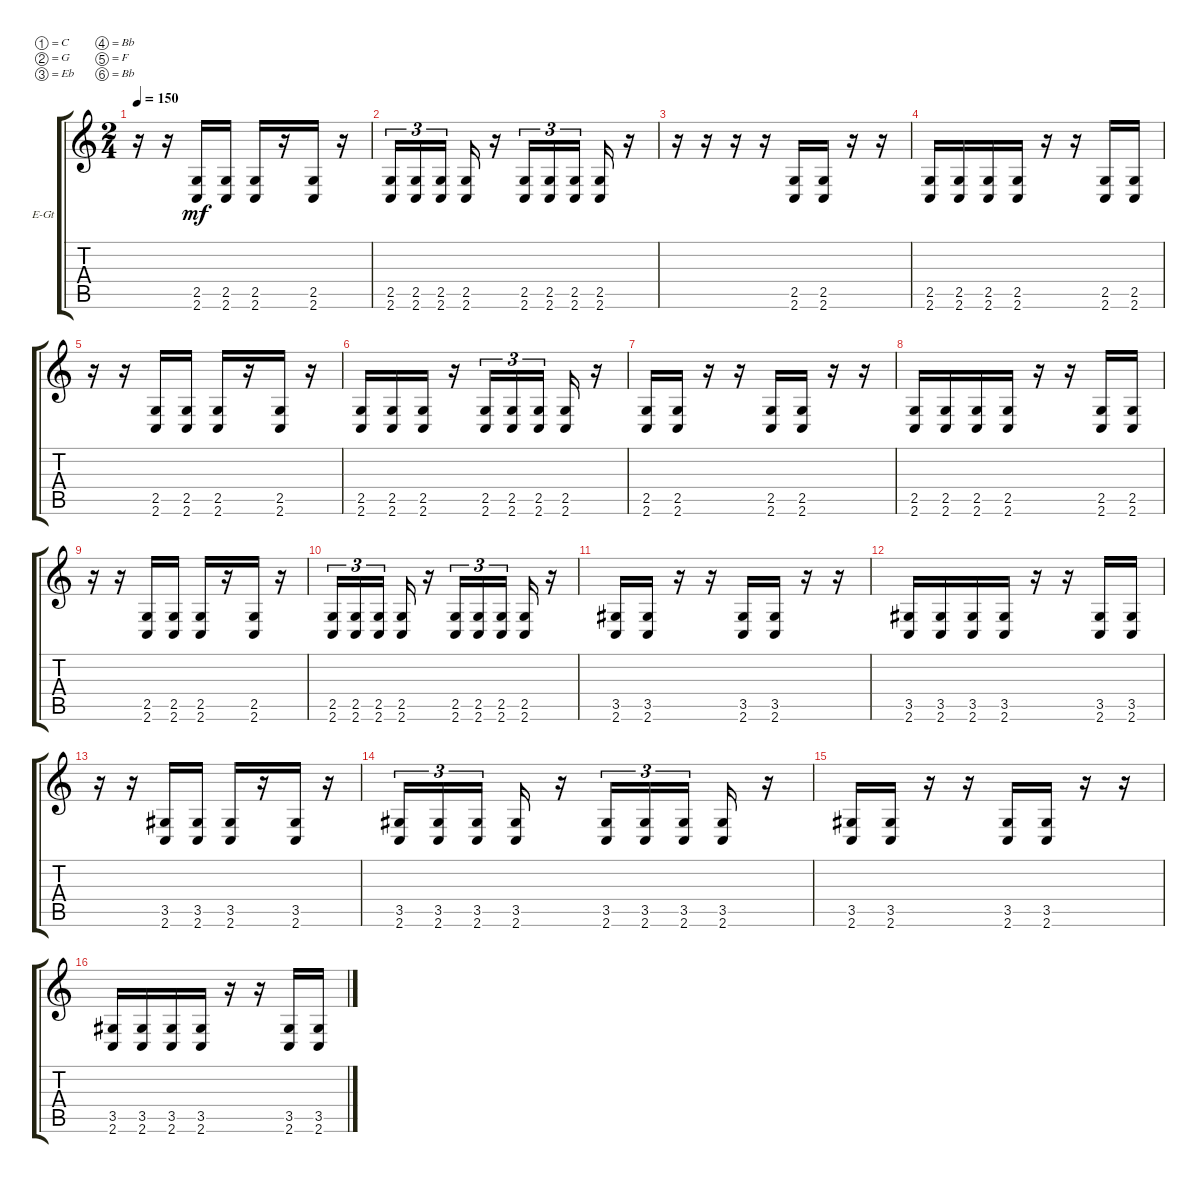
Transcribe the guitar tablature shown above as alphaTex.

\bracketExtendMode groupsimilarinstruments
\firstSystemTrackNameOrientation horizontal
\otherSystemsTrackNameOrientation horizontal
\track ("Electric Guitar 2" "E-Gt") {instrument distortionguitar}
\staff {score tabs}
\tuning (C4 G3 Eb3 Bb2 F2 Bb1)
\ts (2 4)
\tempo 150
\clef g2
\ks c
r.16{dy mf} r.16 (2.6 2.5).16 (2.5 2.6).16 (2.6 2.5).16 r.16 (2.5 2.6).16 r.16 |
(2.5 2.6).16{tu (3 2)} (2.6 2.5).16{tu (3 2)} (2.5 2.6).16{tu (3 2)} (2.6 2.5).16 r.16 (2.6 2.5).16{tu (3 2)} (2.5 2.6).16{tu (3 2)} (2.6 2.5).16{tu (3 2)} (2.5 2.6).16 r.16 |
r.16 r.16 r.16 r.16 (2.5 2.6).16 (2.5 2.6).16 r.16 r.16 |
(2.5 2.6).16 (2.5 2.6).16 (2.5 2.6).16 (2.5 2.6).16 r.16 r.16 (2.6 2.5).16 (2.5 2.6).16 |
r.16 r.16 (2.6 2.5).16 (2.5 2.6).16 (2.6 2.5).16 r.16 (2.5 2.6).16 r.16 |
(2.5 2.6).16 (2.6 2.5).16 (2.5 2.6).16 r.16 (2.6 2.5).16{tu (3 2)} (2.5 2.6).16{tu (3 2)} (2.6 2.5).16{tu (3 2)} (2.5 2.6).16 r.16 |
(2.6 2.5).16 (2.5 2.6).16 r.16 r.16 (2.5 2.6).16 (2.6 2.5).16 r.16 r.16 |
(2.5 2.6).16 (2.5 2.6).16 (2.5 2.6).16 (2.5 2.6).16 r.16 r.16 (2.6 2.5).16 (2.5 2.6).16 |
r.16 r.16 (2.6 2.5).16 (2.5 2.6).16 (2.6 2.5).16 r.16 (2.5 2.6).16 r.16 |
(2.5 2.6).16{tu (3 2)} (2.6 2.5).16{tu (3 2)} (2.5 2.6).16{tu (3 2)} (2.6 2.5).16 r.16 (2.6 2.5).16{tu (3 2)} (2.5 2.6).16{tu (3 2)} (2.6 2.5).16{tu (3 2)} (2.5 2.6).16 r.16 |
(2.6 3.5).16 (3.5 2.6).16 r.16 r.16 (3.5 2.6).16 (2.6 3.5).16 r.16 r.16 |
(3.5 2.6).16 (3.5 2.6).16 (3.5 2.6).16 (3.5 2.6).16 r.16 r.16 (2.6 3.5).16 (3.5 2.6).16 |
r.16 r.16 (2.6 3.5).16 (3.5 2.6).16 (2.6 3.5).16 r.16 (3.5 2.6).16 r.16 |
(3.5 2.6).16{tu (3 2)} (2.6 3.5).16{tu (3 2)} (3.5 2.6).16{tu (3 2)} (2.6 3.5).16 r.16 (2.6 3.5).16{tu (3 2)} (3.5 2.6).16{tu (3 2)} (2.6 3.5).16{tu (3 2)} (3.5 2.6).16 r.16 |
(2.6 3.5).16 (3.5 2.6).16 r.16 r.16 (3.5 2.6).16 (2.6 3.5).16 r.16 r.16 |
(3.5 2.6).16 (3.5 2.6).16 (3.5 2.6).16 (3.5 2.6).16 r.16 r.16 (2.6 3.5).16 (3.5 2.6).16
